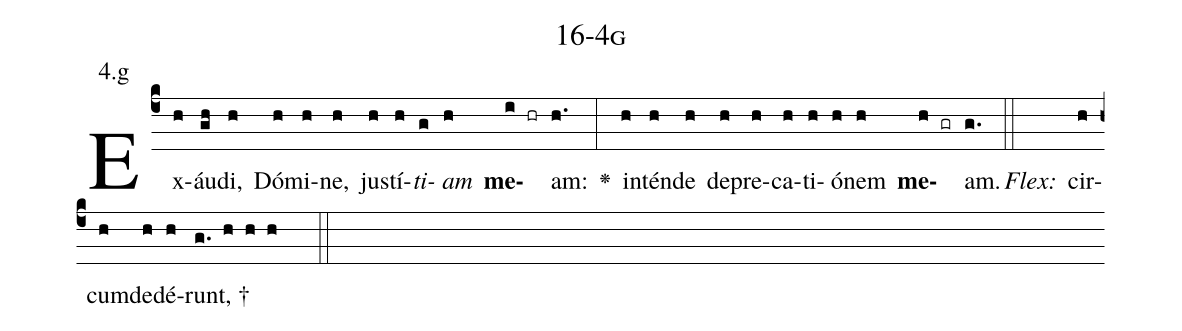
name: 16-4g;
annotation: 4.g;
%%
(c4)Ex(h)áu(gh)di,(h) Dó(h)mi(h)ne,(h) jus(h)tí(h)<i>ti</i>(g)<i>am</i>(h) <b>me</b>(i hr)am:(h.) <v>\greheightstar</v>(:) in(h)tén(h)de(h) de(h)pre(h)ca(h)ti(h)ó(h)nem(h) <b>me</b>(h gr)am.(g.) (::)
<i>Flex:</i>()  cir(h)cum(h)de(h)dé(h)runt, †(g. h h h  ::)

%E(h) u(h) o(h) u(h) a(h) e.(g.) (::)
